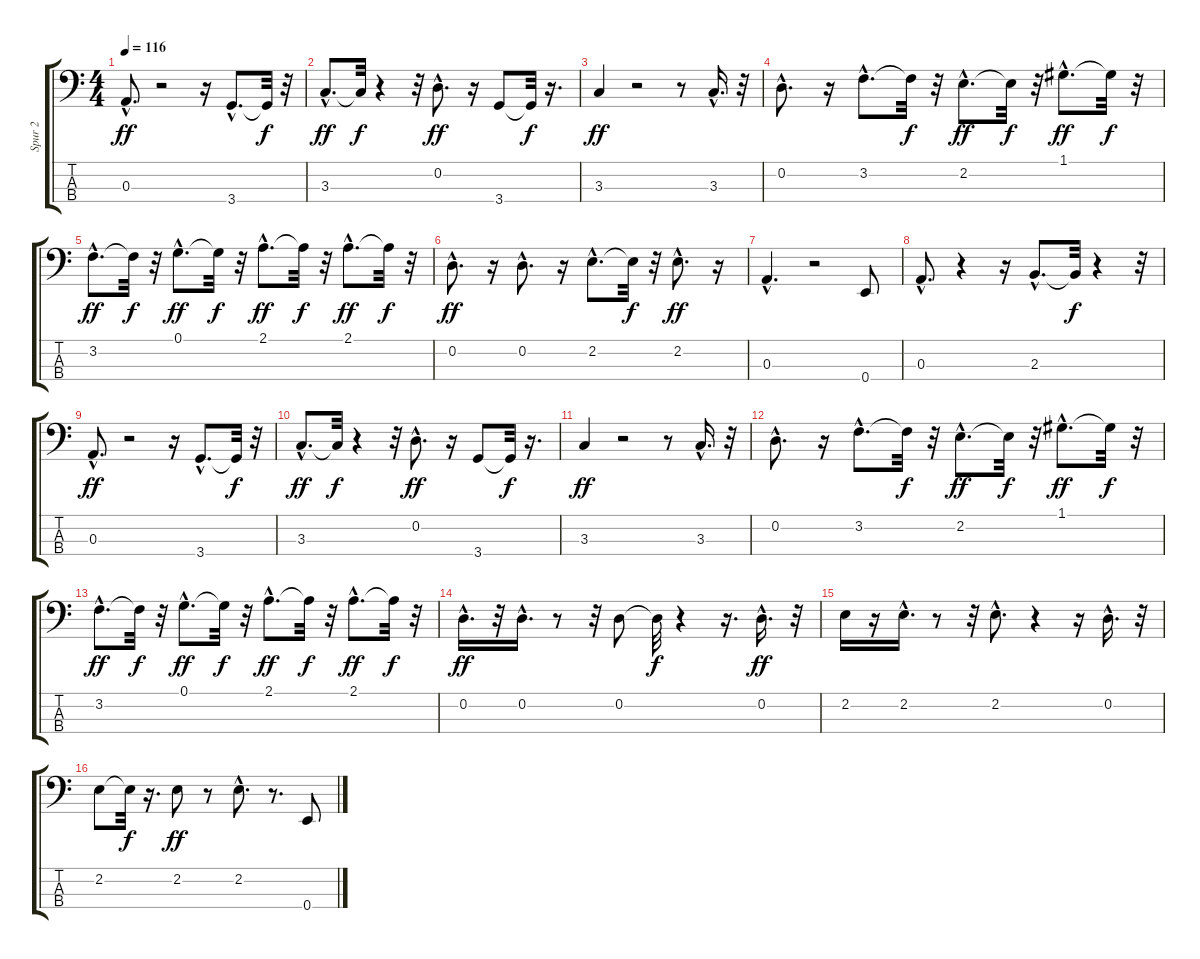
\track ("Spur 2" "Spur 2") {instrument electricbassfinger}
\staff {score tabs}
\tuning (G2 D2 A1 E1) {hide}
\ts (4 4)
\tempo 116
\clef f4
\ks c
0.3{hac}.8{d dy ff} r.2 r.16 3.4{hac}.8{d} 3.4{t}.32{dy f} r.32 |
3.3{hac}.8{d dy ff} 3.3{t}.32{dy f} r.4 r.32 0.2{hac}.8{d dy ff} r.16 3.4.8 3.4{t}.32{dy f} r.16{d} |
3.3.4{dy ff} r.2 r.8 3.3{hac}.16{d} r.32 |
0.2{hac}.8{d} r.16 3.2{hac}.8{d} 3.2{t}.32{dy f} r.32 2.2{hac}.8{d dy ff} 2.2{t}.32{dy f} r.32 1.1{hac}.8{d dy ff} 1.1{t}.32{dy f} r.32 |
3.2{hac}.8{d dy ff} 3.2{t}.32{dy f} r.32 0.1{hac}.8{d dy ff} 0.1{t}.32{dy f} r.32 2.1{hac}.8{d dy ff} 2.1{t}.32{dy f} r.32 2.1{hac}.8{d dy ff} 2.1{t}.32{dy f} r.32 |
0.2{hac}.8{d dy ff} r.16 0.2{hac}.8{d} r.16 2.2{hac}.8{d} 2.2{t}.32{dy f} r.32 2.2{hac}.8{d dy ff} r.16 |
0.3{hac}.4{d} r.2 0.4.8 |
0.3{hac}.8{d} r.4 r.16 2.3{hac}.8{d} 2.3{t}.32{dy f} r.4 r.32 |
0.3{hac}.8{d dy ff} r.2 r.16 3.4{hac}.8{d} 3.4{t}.32{dy f} r.32 |
3.3{hac}.8{d dy ff} 3.3{t}.32{dy f} r.4 r.32 0.2{hac}.8{d dy ff} r.16 3.4.8 3.4{t}.32{dy f} r.16{d} |
3.3.4{dy ff} r.2 r.8 3.3{hac}.16{d} r.32 |
0.2{hac}.8{d} r.16 3.2{hac}.8{d} 3.2{t}.32{dy f} r.32 2.2{hac}.8{d dy ff} 2.2{t}.32{dy f} r.32 1.1{hac}.8{d dy ff} 1.1{t}.32{dy f} r.32 |
3.2{hac}.8{d dy ff} 3.2{t}.32{dy f} r.32 0.1{hac}.8{d dy ff} 0.1{t}.32{dy f} r.32 2.1{hac}.8{d dy ff} 2.1{t}.32{dy f} r.32 2.1{hac}.8{d dy ff} 2.1{t}.32{dy f} r.32 |
0.2{hac}.16{d dy ff} r.32 0.2{hac}.16{d} r.8 r.32 0.2.8 0.2{t}.32{dy f} r.4 r.16{d} 0.2{hac}.16{d dy ff} r.32 |
2.2.16 r.16 2.2{hac}.16{d} r.8 r.32 2.2{hac}.8{d} r.4 r.16 0.2{hac}.16{d} r.32 |
2.2.8 2.2{t}.32{dy f} r.16{d} 2.2.8{dy ff} r.8 2.2{hac}.8{d} r.8{d} 0.4.8
